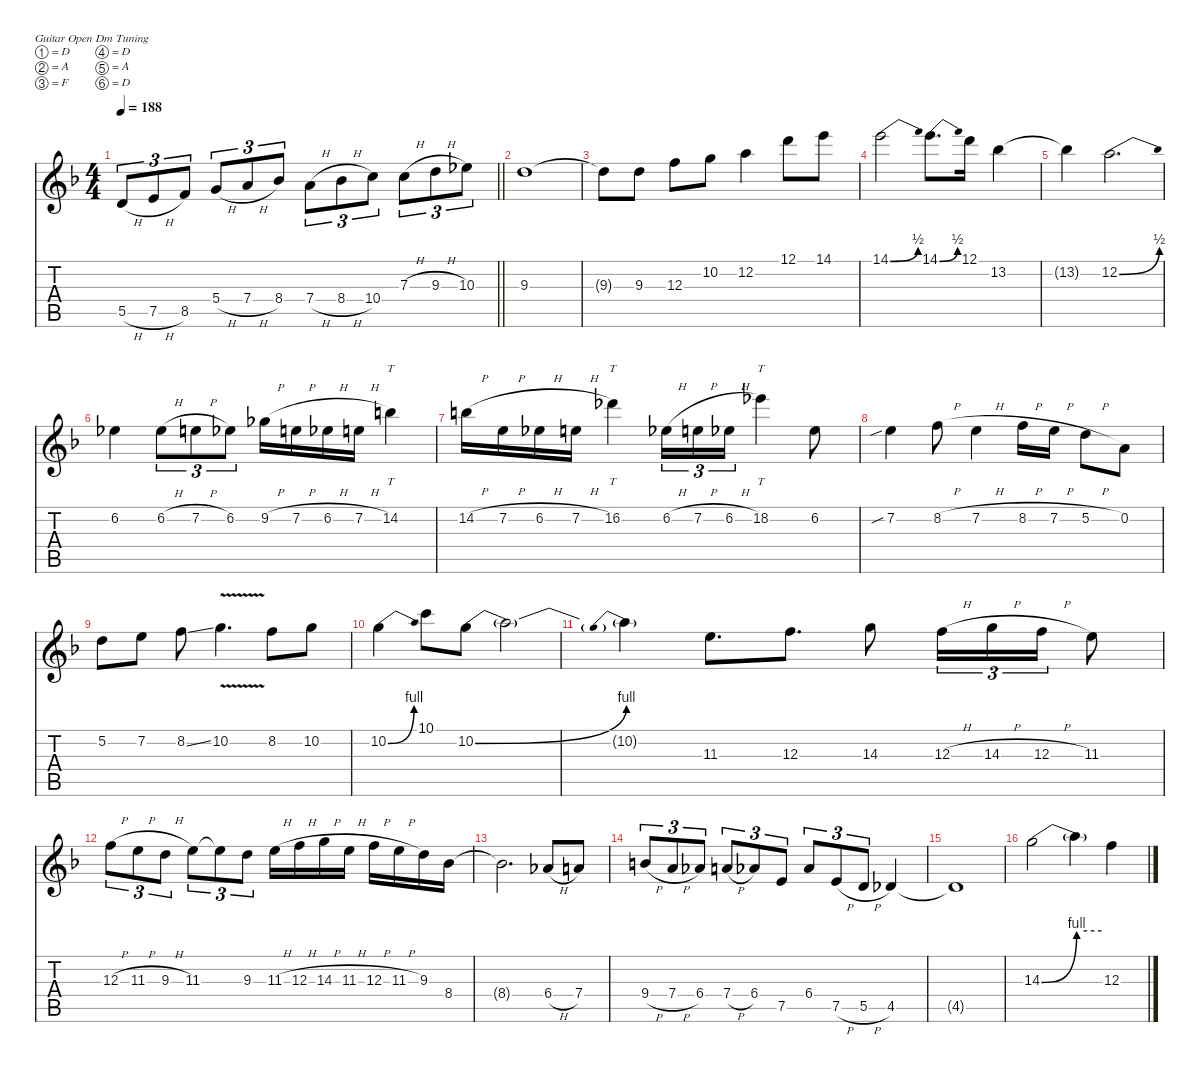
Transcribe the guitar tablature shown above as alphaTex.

\defaultSystemsLayout 4
\hideDynamics
\bracketExtendMode nobrackets
\singleTrackTrackNamePolicy hidden
\multiTrackTrackNamePolicy hidden
\firstSystemTrackNameMode fullname
\firstSystemTrackNameOrientation horizontal
\otherSystemsTrackNameOrientation horizontal
\track ("Mikael Akerfeldt" "dist.guit.") {defaultSystemsLayout 4 instrument distortionguitar}
\staff {score tabs}
\tuning (D4 A3 F3 D3 A2 D2)
\ts (4 4)
\tempo 188
\clef g2
\barLineRight lightlight
\ks dminor
5.5{h acc forcenatural}.8{tu (3 2) dy f beam Up} 7.5{h acc forcenatural}.8{tu (3 2) beam Up} 8.5{acc forcenatural}.8{tu (3 2) beam Up} 5.4{h acc forcenatural}.8{tu (3 2) beam Up} 7.4{h acc forcenatural}.8{tu (3 2) beam Up} 8.4{acc b}.8{tu (3 2) beam Up} 7.4{h acc forcenatural}.8{tu (3 2) beam Down} 8.4{h acc b}.8{tu (3 2) beam Down} 10.4{acc forcenatural}.8{tu (3 2) beam Down} 7.3{h acc forcenatural}.8{tu (3 2) beam Down} 9.3{h acc forcenatural}.8{tu (3 2) beam Down} 10.3{acc b}.8{tu (3 2) beam Down} |
9.3{acc forcenatural}.1{beam Down} |
9.3{t acc forcenatural}.8{beam Down} 9.3{acc forcenatural}.8{beam Down} 12.3{acc forcenatural}.8{beam Down} 10.2{acc forcenatural}.8{beam Down} 12.2{acc forcenatural}.4{beam Down} 12.1{acc forcenatural}.8{beam Down} 14.1{acc forcenatural}.8{beam Down} |
14.1{be (bend 0 0 15 2) acc forcenatural}.2{beam Down} 14.1{be (bend 0 0 15 2) acc forcenatural}.8{d beam Down} 12.1{acc forcenatural}.16{beam Down} 13.2{acc b}.4{beam Down} |
13.2{t acc b}.4{beam Down} 12.2{be (bend 0 0 15 2) acc forcenatural}.2{d beam Down} |
6.2{acc b}.4{beam Down} 6.2{h acc b}.8{tu (3 2) beam Down} 7.2{h acc forcenatural}.8{tu (3 2) beam Down} 6.2{acc b}.8{tu (3 2) beam Down} 9.2{h acc b}.16{beam Down} 7.2{h acc forcenatural}.16{beam Down} 6.2{h acc b}.16{beam Down} 7.2{h acc forcenatural}.16{beam Down} 14.2{acc forcenatural}.4{tt beam Down} |
14.2{h acc forcenatural}.16{beam Down} 7.2{h acc forcenatural}.16{beam Down} 6.2{h acc b}.16{beam Down} 7.2{h acc forcenatural}.16{beam Down} 16.2{acc b}.4{tt beam Down} 6.2{h acc b}.16{tu (3 2) beam Down} 7.2{h acc forcenatural}.16{tu (3 2) beam Down} 6.2{h acc b}.16{tu (3 2) beam Down} 18.2{acc b}.4{tt beam Down} 6.2{acc b}.8{beam Down} |
7.2{sib acc forcenatural}.4{beam Down} 8.2{h acc forcenatural}.8{beam Down} 7.2{h acc forcenatural}.4{beam Down} 8.2{h acc forcenatural}.16{beam Down} 7.2{h acc forcenatural}.16{beam Down} 5.2{h acc forcenatural}.8{beam Down} 0.2{acc forcenatural}.8{beam Down} |
5.2{acc forcenatural}.8{beam Down} 7.2{acc forcenatural}.8{beam Down} 8.2{ss acc forcenatural}.8{beam Down} 10.2{v acc forcenatural}.4{d beam Down} 8.2{acc forcenatural}.8{beam Down} 10.2{acc forcenatural}.8{beam Down} |
10.2{be (bend 0 0 30 4) acc forcenatural}.4{beam Down} 10.1{acc forcenatural}.8{beam Down} 10.2{be (bend 0 0 60 4) acc forcenatural}.8{beam Down} 10.2{t}.2{beam Down} |
10.2{be (prebend 0 4 60 4) t}.4{beam Down} 11.3{acc forcenatural}.8{d beam Down} 12.3{acc forcenatural}.8{d beam Down} 14.3{acc forcenatural}.8{beam Down} 12.3{h acc forcenatural}.16{tu (3 2) beam Down} 14.3{h acc forcenatural}.16{tu (3 2) beam Down} 12.3{h acc forcenatural}.16{tu (3 2) beam Down} 11.3{acc forcenatural}.8{beam Down} |
12.3{h acc forcenatural}.8{tu (3 2) beam Down} 11.3{h acc forcenatural}.8{tu (3 2) beam Down} 9.3{h acc forcenatural}.8{tu (3 2) beam Down} 11.3{acc forcenatural}.8{tu (3 2) beam Down} 11.3{t acc forcenatural}.8{tu (3 2) beam Down} 9.3{acc forcenatural}.8{tu (3 2) beam Down} 11.3{h acc forcenatural}.16{beam Down} 12.3{h acc forcenatural}.16{beam Down} 14.3{h acc forcenatural}.16{beam Down} 11.3{h acc forcenatural}.16{beam Down} 12.3{h acc forcenatural}.16{beam Down} 11.3{h acc forcenatural}.16{beam Down} 9.3{acc forcenatural}.16{beam Down} 8.4{acc b}.16{beam Down} |
8.4{t acc b}.2{d beam Down} 6.4{h acc b}.8{beam Up} 7.4{acc forcenatural}.8{beam Up} |
9.4{h acc forcenatural}.8{tu (3 2) beam Up} 7.4{h acc forcenatural}.8{tu (3 2) beam Up} 6.4{acc b}.8{tu (3 2) beam Up} 7.4{h acc forcenatural}.8{tu (3 2) beam Up} 6.4{acc b}.8{tu (3 2) beam Up} 7.5{acc forcenatural}.8{tu (3 2) beam Up} 6.4{acc b}.8{tu (3 2) beam Up} 7.5{h acc forcenatural}.8{tu (3 2) beam Up} 5.5{h acc forcenatural}.8{tu (3 2) beam Up} 4.5{acc b}.4{beam Up} |
4.5{t acc b}.1{beam Up} |
14.3{be (bend 0 0 60 4) acc forcenatural}.2{beam Down} 14.3{be (hold 0 4 60 4) t}.4{beam Down} 12.3{acc forcenatural}.4{beam Down}
